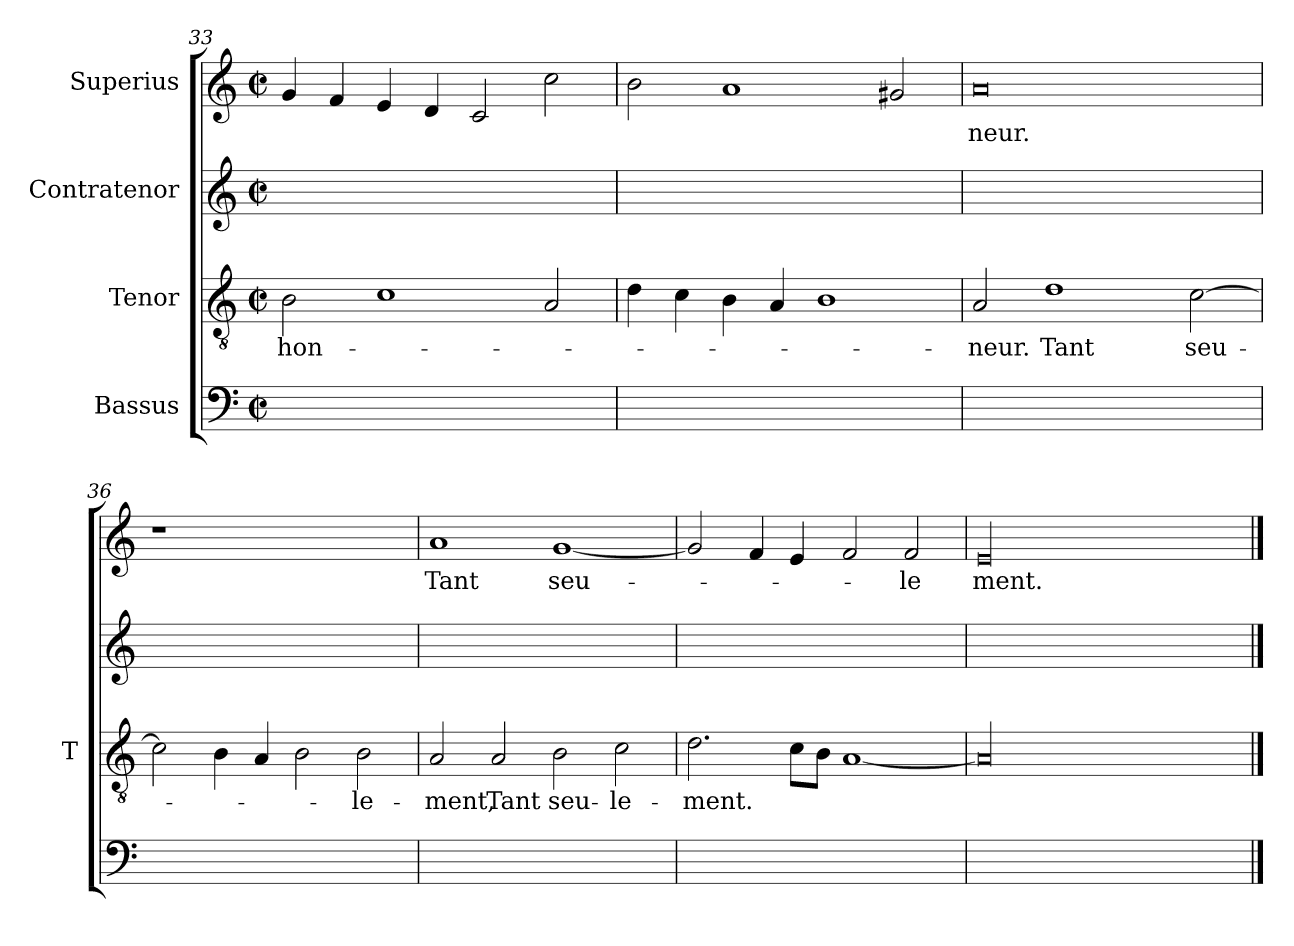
**kern	**kern	**text	**kern	**kern	**text
*part4	*part3	*part3	*part2	*part1	*part1
*staff4	*staff3	*staff3	*staff2	*staff1	*staff1
*I"Bassus	*I"Tenor	*	*I"Contratenor	*I"Superius	*
*	*I'T	*	*	*	*
*clefF4	*clefGv2	*	*clefG2	*clefG2	*
*k[]	*k[]	*	*k[]	*k[]	*
*C:	*C:	*	*C:	*C:	*
*M2/2	*M2/2	*	*M2/2	*M2/2	*
*met(c|)	*met(c|)	*	*met(c|)	*met(c|)	*
=33	=33	=33	=33	=33	=33
1ryy	2B	hon-	1ryy	4g	.
.	.	.	.	4f	.
.	1c	.	.	4e	.
.	.	.	.	4d	.
1ryy	.	.	1ryy	2c	.
.	2A	.	.	2cc	.
=34	=34	=34	=34	=34	=34
1ryy	4d	.	1ryy	2b	.
.	4c	.	.	.	.
.	4B	.	.	1a	.
.	4A	.	.	.	.
1ryy	1B	.	1ryy	.	.
.	.	.	.	2g#X	.
=35	=35	=35	=35	=35	=35
1ryy	2A	-neur.	1ryy	0a	-neur.
.	1d	-Tant	.	.	.
1ryy	.	.	1ryy	.	.
.	[2c	seu-	.	.	.
=36	=36	=36	=36	=36	=36
1ryy	2c]	.	1ryy	1r	.
.	4B	.	.	.	.
.	4A	.	.	.	.
1ryy	2B	.	1ryy	1ryy	.
.	2B	le-	.	.	.
=37	=37	=37	=37	=37	=37
1ryy	2A	-ment,	1ryy	1a	-Tant
.	2A	-Tant	.	.	.
1ryy	2B	seu-	1ryy	[1g	seu-
.	2c	le-	.	.	.
=38	=38	=38	=38	=38	=38
1ryy	2.d	-ment.	1ryy	2g]	.
.	.	.	.	4f	.
.	8cL	.	.	4e	.
.	8BJ	.	.	.	.
1ryy	[1A	.	1ryy	2f	.
.	.	.	.	2f	-le
=39	=39	=39	=39	=39	=39
1ryy	00A]	-	1ryy	00e	-ment.
0.ryy	.	.	0.ryy	.	.
==	==	==	==	==	==
*-	*-	*-	*-	*-	*-
